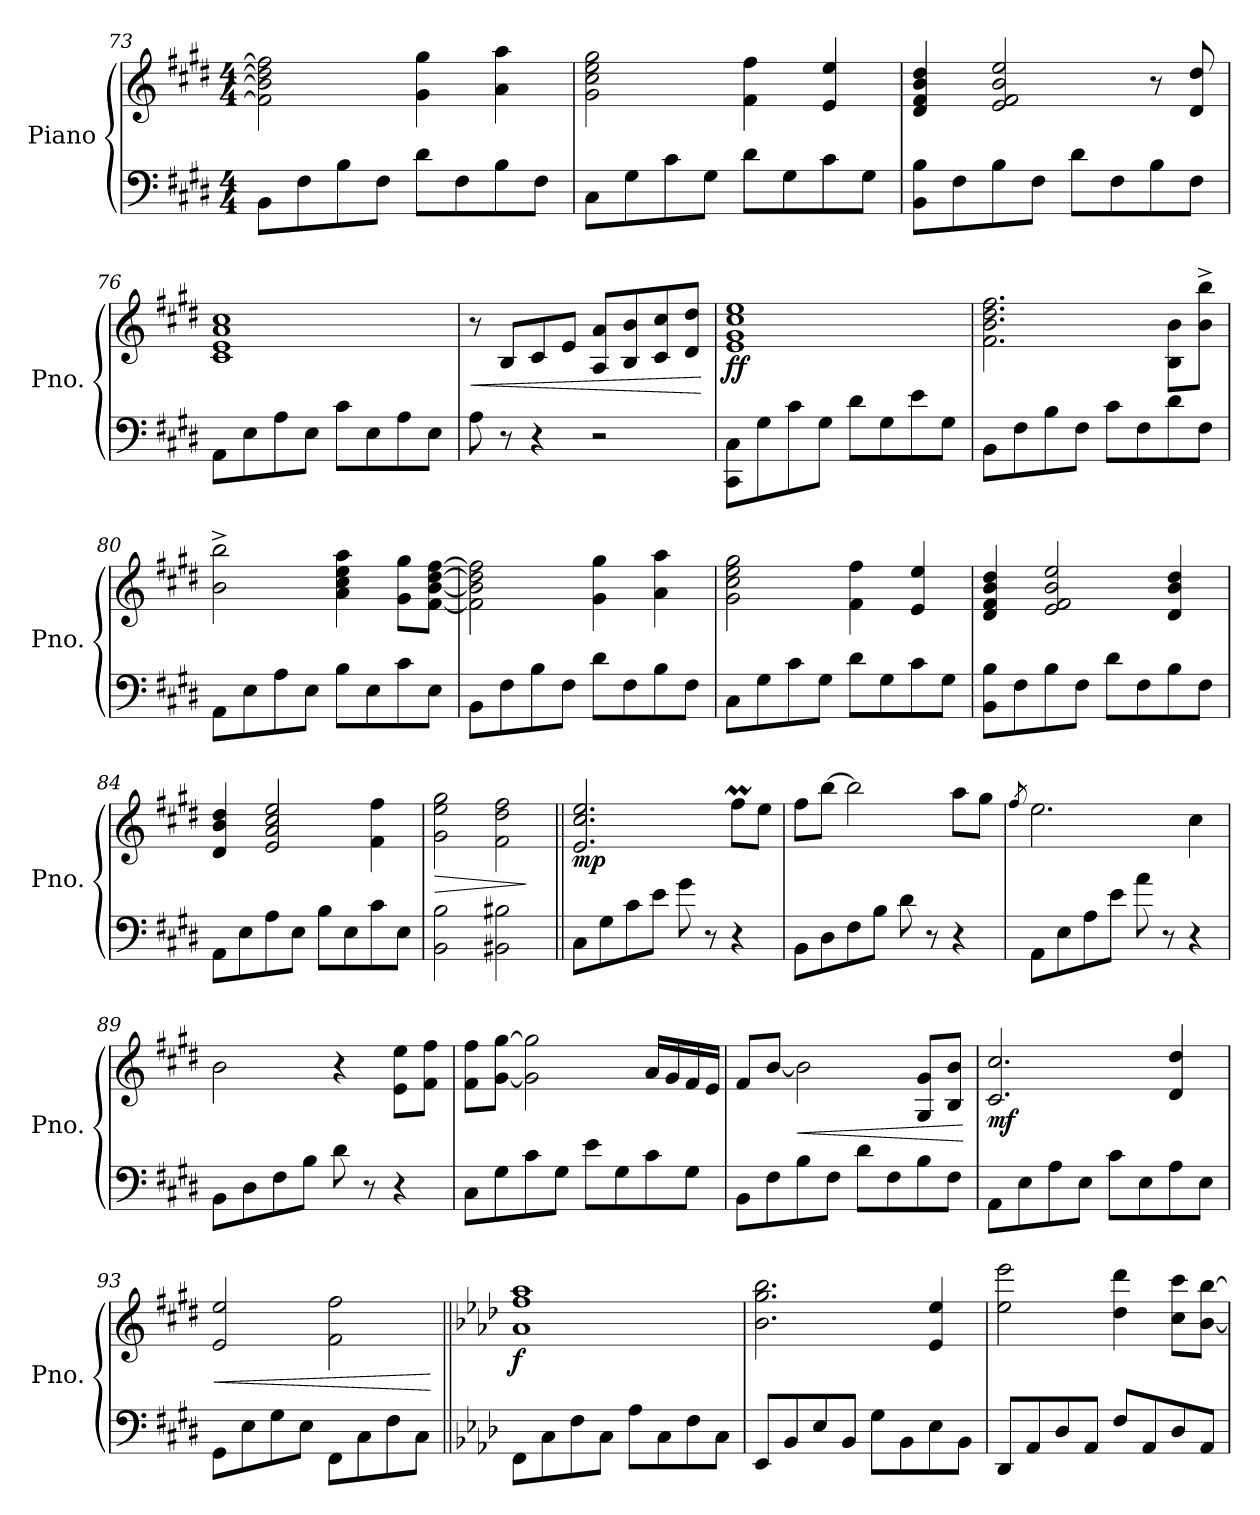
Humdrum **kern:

**kern	**kern	**dynam
*part1	*part1	*part1
*staff2	*staff1	*staff1/2
*I"Piano	*	*
*I'Pno.	*	*
*clefF4	*clefG2	*
*k[f#c#g#d#]	*k[f#c#g#d#]	*
*M4/4	*M4/4	*
=73	=73	=73
8BB\L	2f#\] 2b\] 2dd#\] 2ff#\]	.
8F#\	.	.
8B\	.	.
8F#\J	.	.
8d#\L	4g#\ 4gg#\	.
8F#\	.	.
8B\	4a\ 4aa\	.
8F#\J	.	.
!!LO:LB:g=z
=74	=74	=74
8C#\L	2g#\ 2cc#\ 2ee\ 2gg#\	.
8G#\	.	.
8c#\	.	.
8G#\J	.	.
8d#\L	4f#\ 4ff#\	.
8G#\	.	.
8c#\	4e/ 4ee/	.
8G#\J	.	.
=75	=75	=75
8BB\ 8B\L	4d#/ 4f#/ 4b/ 4dd#/	.
8F#\	.	.
8B\	2e/ 2f#/ 2b/ 2ee/	.
8F#\J	.	.
8d#\L	.	.
8F#\	.	.
8B\	8r	.
8F#\J	8d#/ 8dd#/	.
=76	=76	=76
8AA\L	1c# 1e 1a 1cc#	.
8E\	.	.
8A\	.	.
8E\J	.	.
8c#\L	.	.
8E\	.	.
8A\	.	.
8E\J	.	.
=77	=77	=77
!	!	!LO:HP:b
8A\	8r	<
8r	8B/L	.
4r	8c#/	.
.	8e/J	.
2r	8A/ 8a/L	.
.	8B/ 8b/	.
.	8c#/ 8cc#/	.
.	8d#/ 8dd#/J	.
.	.	[
=78	=78	=78
!	!	!LO:DY:b
8CC#\ 8C#\L	1e 1g# 1cc# 1ee	ff
8G#\	.	.
8c#\	.	.
8G#\J	.	.
8d#\L	.	.
8G#\	.	.
8e\	.	.
8G#\J	.	.
!!LO:LB:g=z
=79	=79	=79
8BB\L	2.f#\ 2.b\ 2.dd#\ 2.ff#\	.
8F#\	.	.
8B\	.	.
8F#\J	.	.
8c#\L	.	.
8F#\	.	.
8d#\	8B\ 8b\L	.
8F#\J	8b\^ 8bb\^J	.
=80	=80	=80
8AA\L	2b\^ 2bb\^	.
8E\	.	.
8A\	.	.
8E\J	.	.
8B\L	4a\ 4cc#\ 4ee\ 4aa\	.
8E\	.	.
8c#\	8g#\ 8gg#\L	.
8E\J	[8f#\ [8b\ [8dd#\ [8ff#\J	.
=81	=81	=81
8BB\L	2f#\] 2b\] 2dd#\] 2ff#\]	.
8F#\	.	.
8B\	.	.
8F#\J	.	.
8d#\L	4g#\ 4gg#\	.
8F#\	.	.
8B\	4a\ 4aa\	.
8F#\J	.	.
=82	=82	=82
8C#\L	2g#\ 2cc#\ 2ee\ 2gg#\	.
8G#\	.	.
8c#\	.	.
8G#\J	.	.
8d#\L	4f#\ 4ff#\	.
8G#\	.	.
8c#\	4e/ 4ee/	.
8G#\J	.	.
=83	=83	=83
8BB\ 8B\L	4d#/ 4f#/ 4b/ 4dd#/	.
8F#\	.	.
8B\	2e/ 2f#/ 2b/ 2ee/	.
8F#\J	.	.
8d#\L	.	.
8F#\	.	.
8B\	4d#/ 4b/ 4dd#/	.
8F#\J	.	.
!!LO:LB:g=z
=84	=84	=84
8AA\L	4d#/ 4b/ 4dd#/	.
8E\	.	.
8A\	2e/ 2a/ 2cc#/ 2ee/	.
8E\J	.	.
8B\L	.	.
8E\	.	.
8c#\	4f#\ 4ff#\	.
8E\J	.	.
=85	=85	=85
!	!	!LO:HP:b
2BB\ 2B\	2g#\ 2ee\ 2gg#\	>
2BB#X\ 2B#X\	2f#\ 2dd#\ 2ff#\	.
.	.	]
=86||	=86||	=86||
!	!	!LO:DY:b
8C#\L	2.e/ 2.cc#/ 2.ee/	mp
8G#\	.	.
8c#\	.	.
8e\J	.	.
8g#\	.	.
8r	.	.
4r	8ff#M\L	.
.	8ee\J	.
=87	=87	=87
8BB\L	8ff#\L	.
8D#\	[8bb\J	.
8F#\	2bb\]	.
8B\J	.	.
8d#\	.	.
8r	.	.
4r	8aa\L	.
.	8gg#\J	.
=88	=88	=88
.	8qff#/	.
8AA\L	2.ee\	.
8E\	.	.
8A\	.	.
8e\J	.	.
8a\	.	.
8r	.	.
4r	4cc#\	.
!!LO:LB:g=z
=89	=89	=89
8BB\L	2b\	.
8D#\	.	.
8F#\	.	.
8B\J	.	.
8d#\	4r	.
8r	.	.
4r	8e\ 8ee\L	.
.	8f#\ 8ff#\J	.
=90	=90	=90
8C#\L	8f#\ 8ff#\L	.
8G#\	[8g#\ [8gg#\J	.
8c#\	2g#\] 2gg#\]	.
8G#\J	.	.
8e\L	.	.
8G#\	.	.
8c#\	16a/LL	.
.	16g#/	.
8G#\J	16f#/	.
.	16e/JJ	.
=91	=91	=91
8BB\L	8f#/L	.
8F#\	[8b/J	.
!	!	!LO:HP:b
8B\	2b\]	<
8F#\J	.	.
8d#\L	.	.
8F#\	.	.
8B\	8G#/ 8g#/L	.
8F#\J	8B/ 8b/J	.
.	.	[
=92	=92	=92
!	!	!LO:DY:b
8AA\L	2.c#/ 2.cc#/	mf
8E\	.	.
8A\	.	.
8E\J	.	.
8c#\L	.	.
8E\	.	.
8A\	4d#/ 4dd#/	.
8E\J	.	.
=93	=93	=93
!	!	!LO:HP:b
8GG#\L	2e/ 2ee/	<
8E\	.	.
8G#\	.	.
8E\J	.	.
8FF#\L	2f#\ 2ff#\	.
8C#\	.	.
8F#\	.	.
8C#\J	.	.
.	.	[
!!LO:PB:g=z
=94||	=94||	=94||
*k[b-e-a-d-]	*k[b-e-a-d-]	*
!	!	!LO:DY:b
8FF\L	1a- 1ff 1aa-	f
8C\	.	.
8F\	.	.
8C\J	.	.
8A-\L	.	.
8C\	.	.
8F\	.	.
8C\J	.	.
=95	=95	=95
8EE-/L	2.b-\ 2.gg\ 2.bb-\	.
8BB-/	.	.
8E-/	.	.
8BB-/J	.	.
8G\L	.	.
8BB-\	.	.
8E-\	4e-/ 4ee-/	.
8BB-\J	.	.
=96	=96	=96
8DD-/L	2ee-\ 2eee-\	.
8AA-/	.	.
8D-/	.	.
8AA-/J	.	.
8F/L	4dd-\ 4ddd-\	.
8AA-/	.	.
8D-/	8cc\ 8ccc\L	.
8AA-/J	[8b-\ [8bb-\J	.
=	=	=
*-	*-	*-
